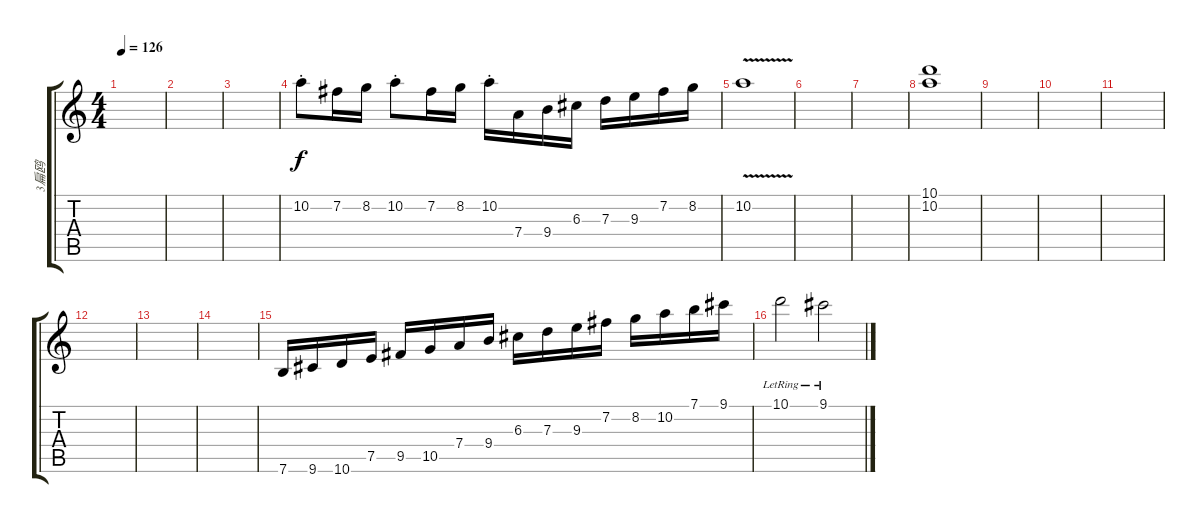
\track ("3扁鸥" "3扁鸥") {instrument acousticguitarsteel}
\staff {score tabs}
\tuning (E4 B3 G3 D3 A2 E2) {hide}
\ts (4 4)
\tempo 126
\clef g2
\ks c
|
|
|
10.2{st}.8 7.2.16 8.2.16 10.2{st}.8 7.2.16 8.2.16 10.2{st}.16 7.4.16 9.4.16 6.3.16 7.3.16 9.3.16 7.2.16 8.2.16 |
10.2{v}.1 |
|
|
(10.1 10.2).1 |
|
|
|
|
|
|
7.6.16 9.6.16 10.6.16 7.5.16 9.5.16 10.5.16 7.4.16 9.4.16 6.3.16 7.3.16 9.3.16 7.2.16 8.2.16 10.2.16 7.1.16 9.1.16 |
10.1{lr}.2 9.1{lr}.2
